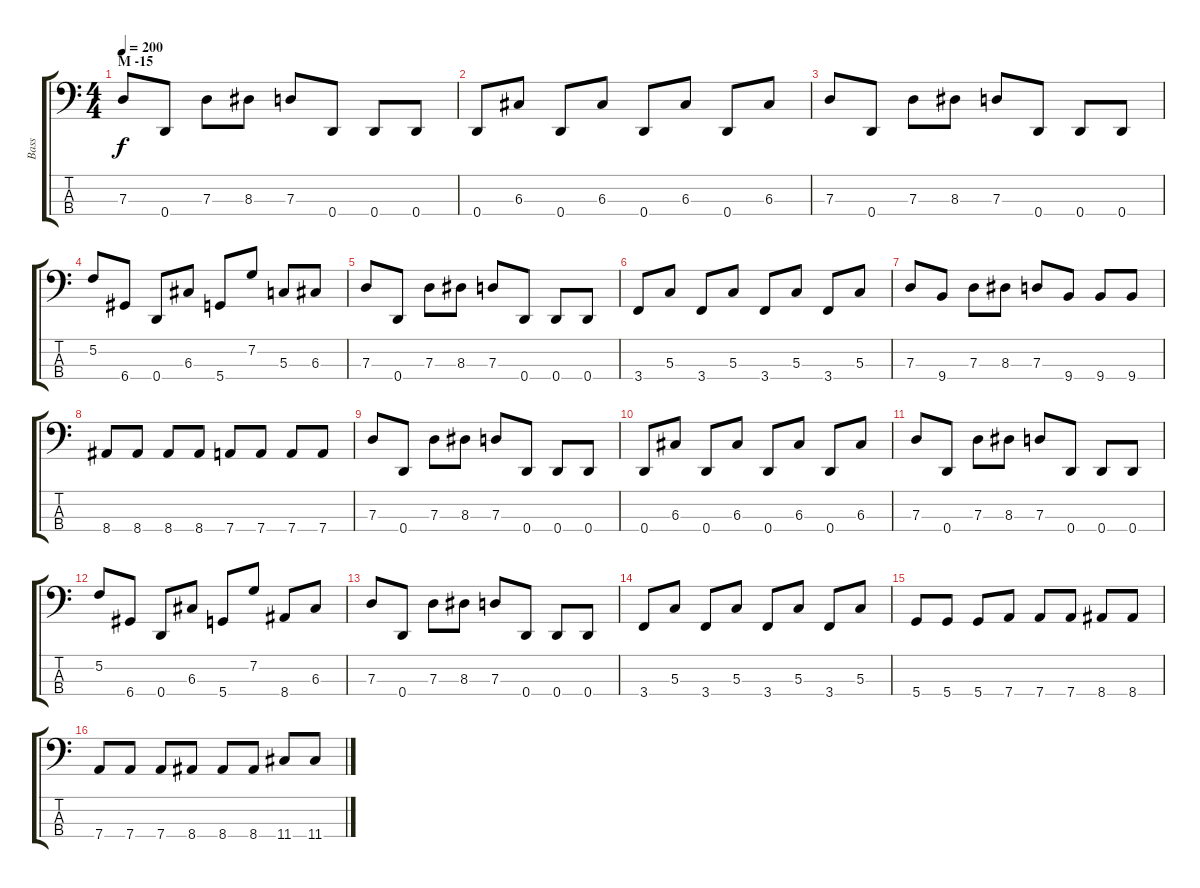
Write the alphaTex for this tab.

\track ("Bass" "Bass") {instrument electricbasspick}
\staff {score tabs}
\tuning (F2 C2 G1 D1) {hide}
\ts (4 4)
\section ("" "M -15")
\tempo 200
\clef f4
\ks c
7.3.8{dy f} 0.4.8 7.3.8 8.3.8 7.3.8 0.4.8 0.4.8 0.4.8 |
0.4.8 6.3.8 0.4.8 6.3.8 0.4.8 6.3.8 0.4.8 6.3.8 |
7.3.8 0.4.8 7.3.8 8.3.8 7.3.8 0.4.8 0.4.8 0.4.8 |
5.2.8 6.4.8 0.4.8 6.3.8 5.4.8 7.2.8 5.3.8 6.3.8 |
7.3.8 0.4.8 7.3.8 8.3.8 7.3.8 0.4.8 0.4.8 0.4.8 |
3.4.8 5.3.8 3.4.8 5.3.8 3.4.8 5.3.8 3.4.8 5.3.8 |
7.3.8 9.4.8 7.3.8 8.3.8 7.3.8 9.4.8 9.4.8 9.4.8 |
8.4.8 8.4.8 8.4.8 8.4.8 7.4.8 7.4.8 7.4.8 7.4.8 |
7.3.8 0.4.8 7.3.8 8.3.8 7.3.8 0.4.8 0.4.8 0.4.8 |
0.4.8 6.3.8 0.4.8 6.3.8 0.4.8 6.3.8 0.4.8 6.3.8 |
7.3.8 0.4.8 7.3.8 8.3.8 7.3.8 0.4.8 0.4.8 0.4.8 |
5.2.8 6.4.8 0.4.8 6.3.8 5.4.8 7.2.8 8.4.8 6.3.8 |
7.3.8 0.4.8 7.3.8 8.3.8 7.3.8 0.4.8 0.4.8 0.4.8 |
3.4.8 5.3.8 3.4.8 5.3.8 3.4.8 5.3.8 3.4.8 5.3.8 |
5.4.8 5.4.8 5.4.8 7.4.8 7.4.8 7.4.8 8.4.8 8.4.8 |
7.4.8 7.4.8 7.4.8 8.4.8 8.4.8 8.4.8 11.4.8 11.4.8
